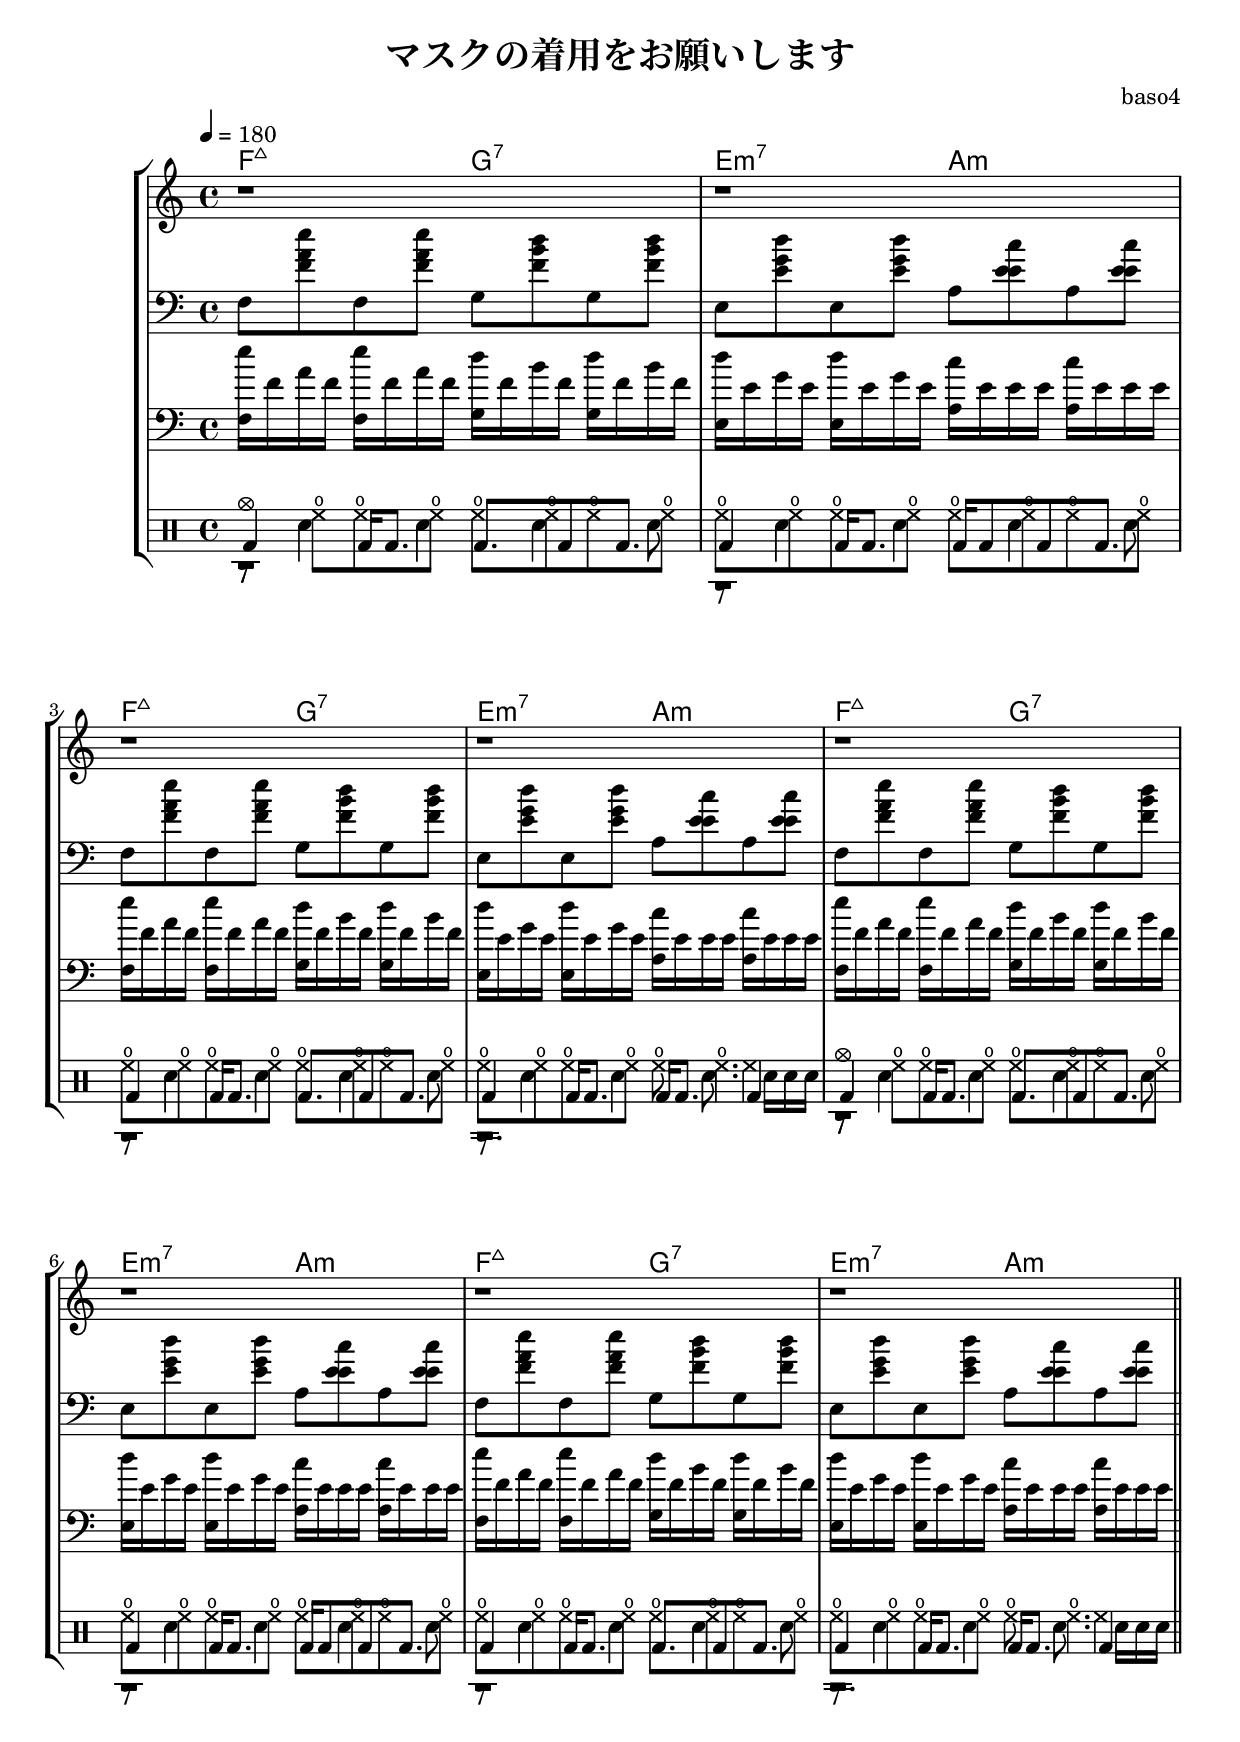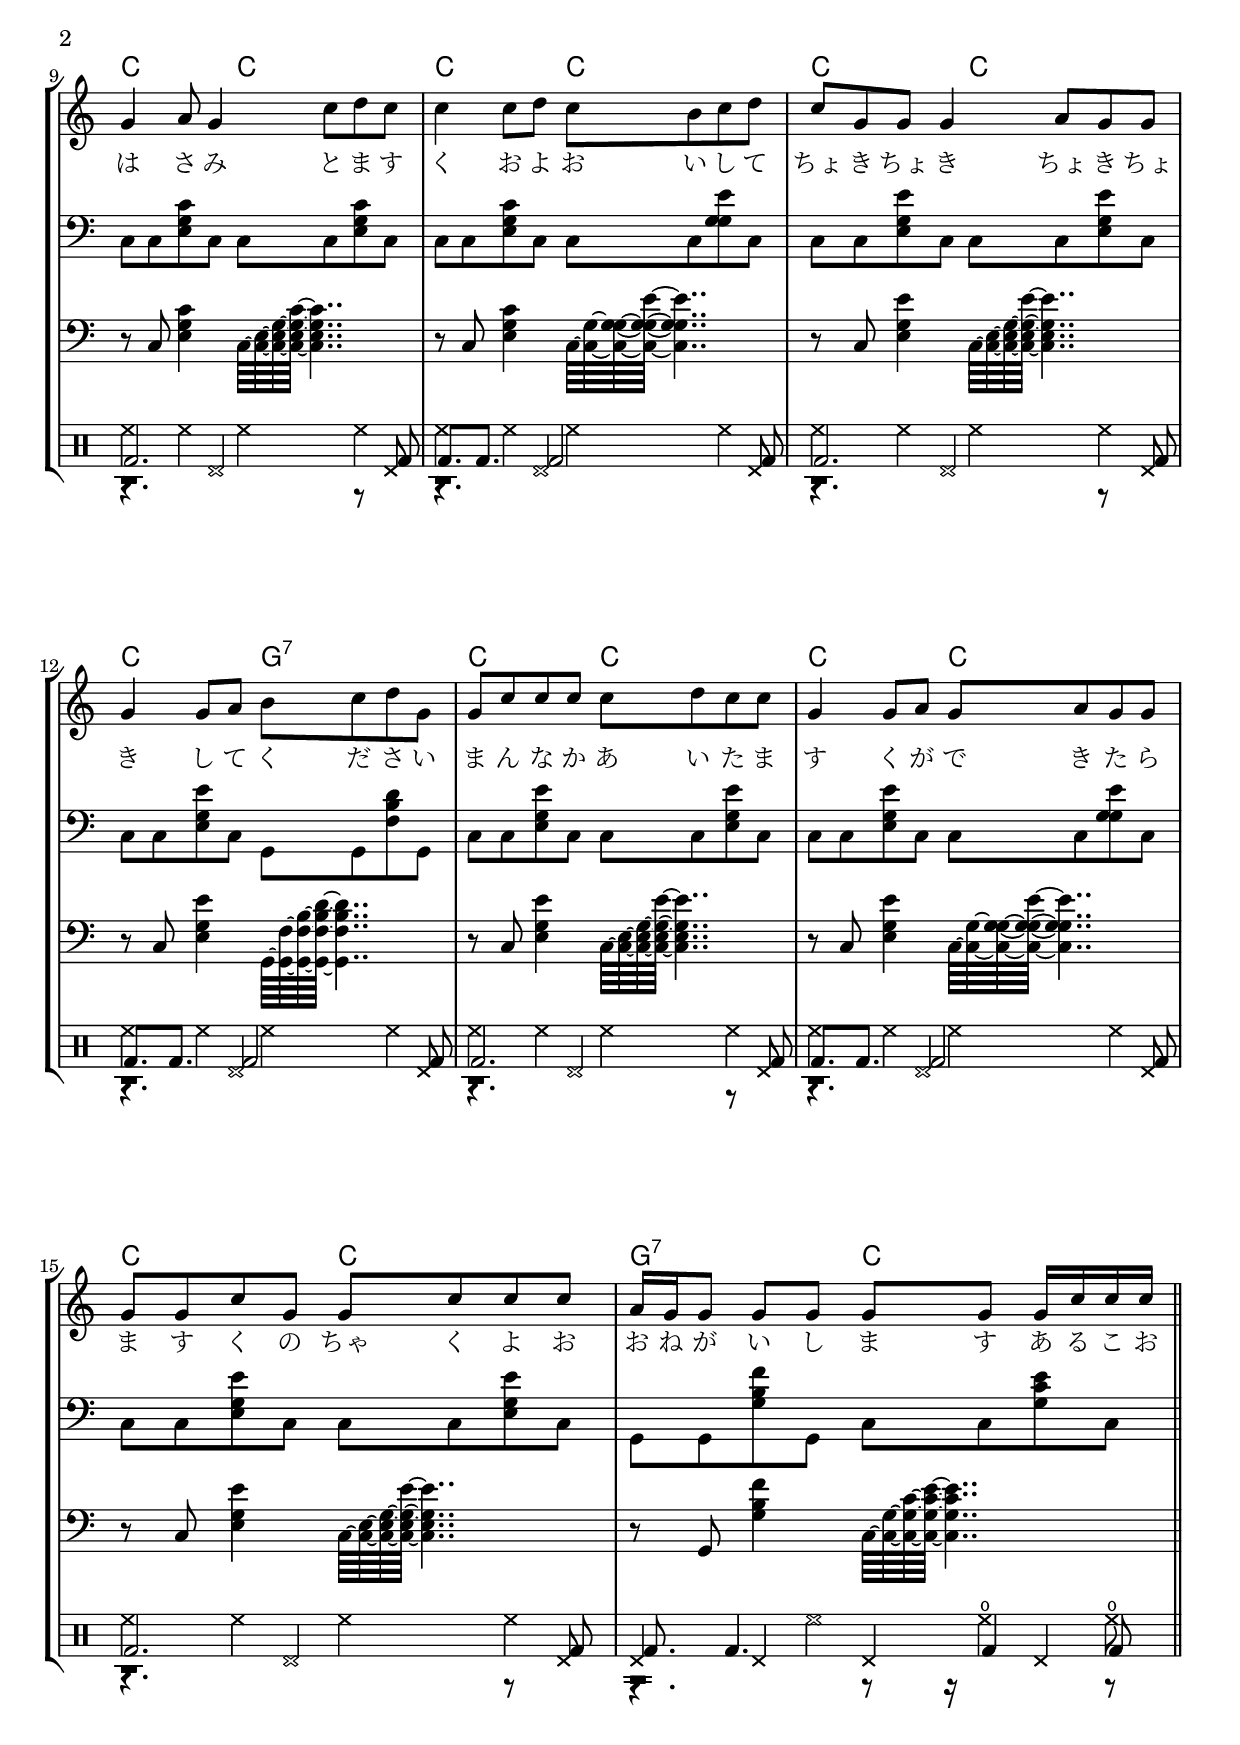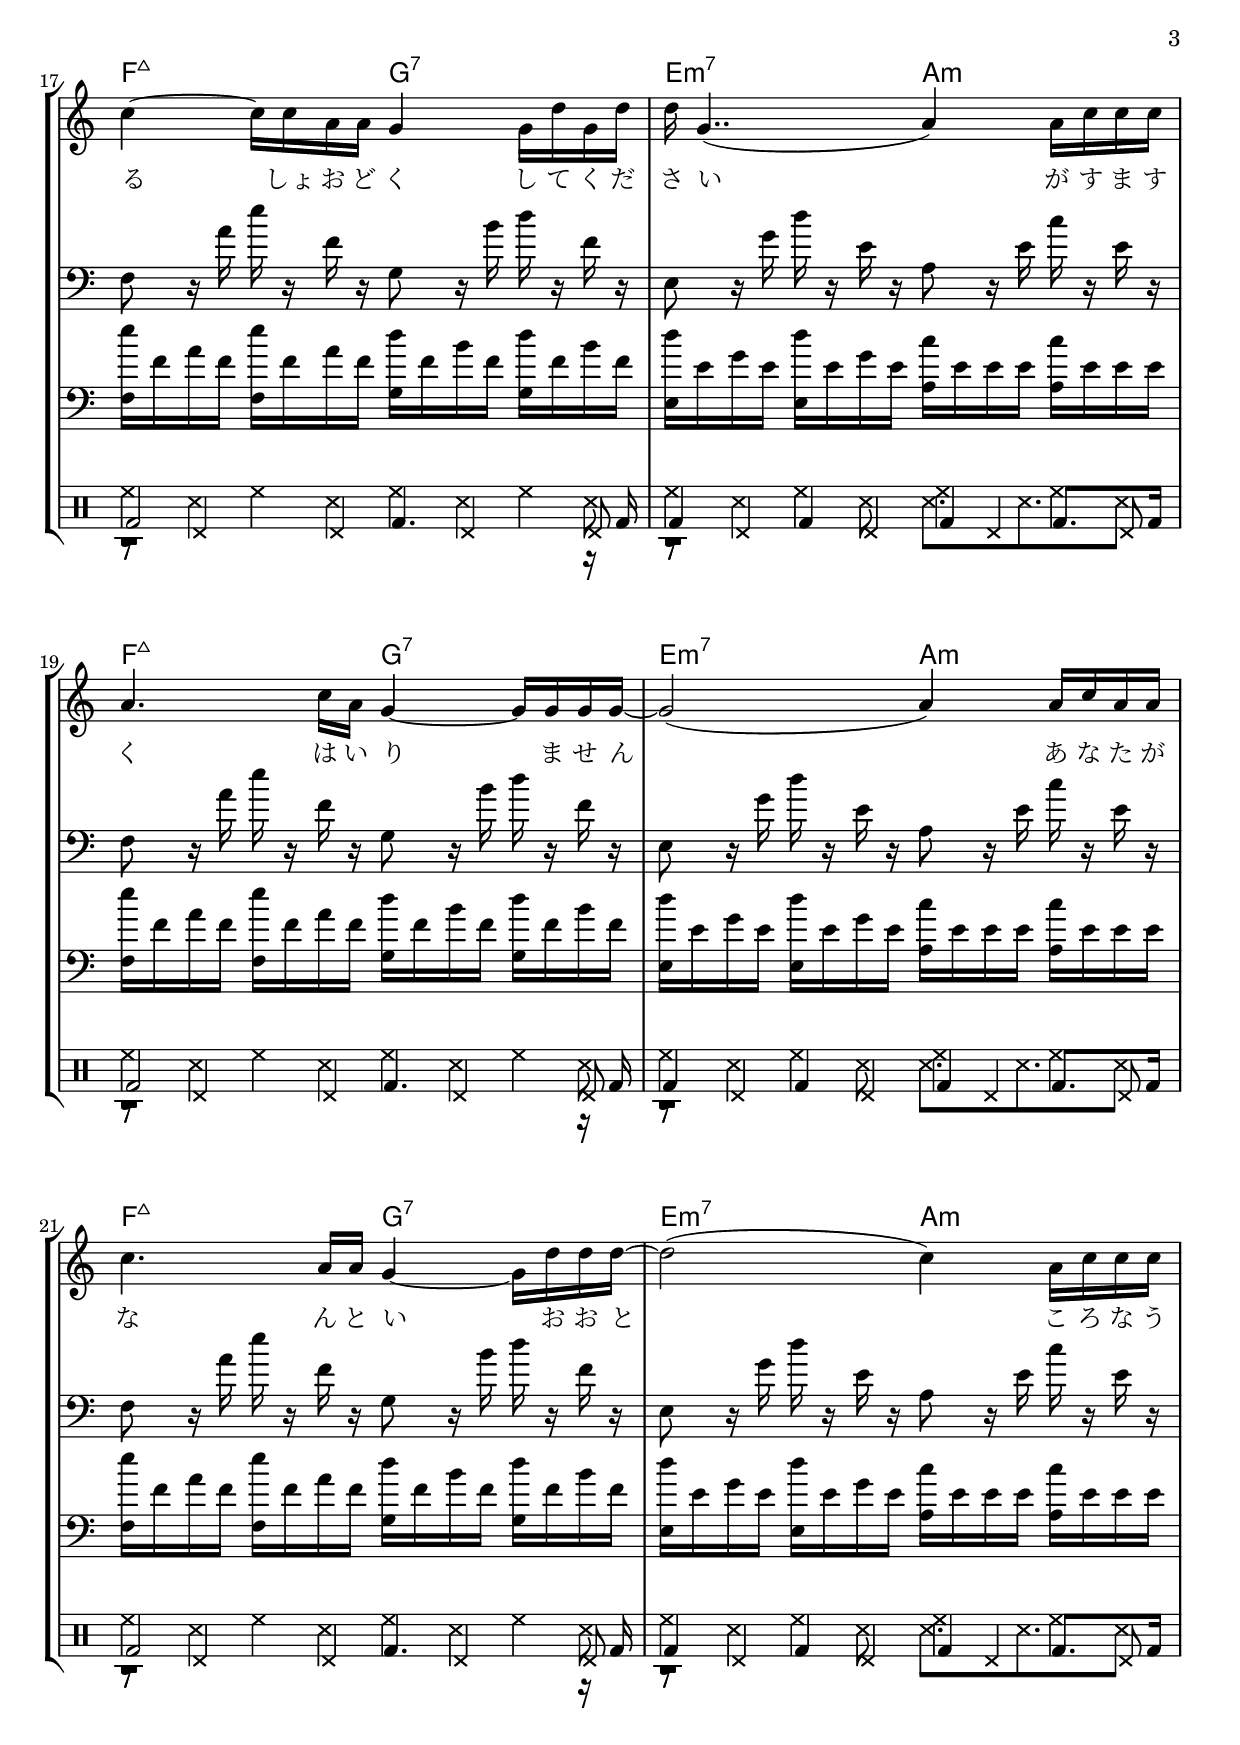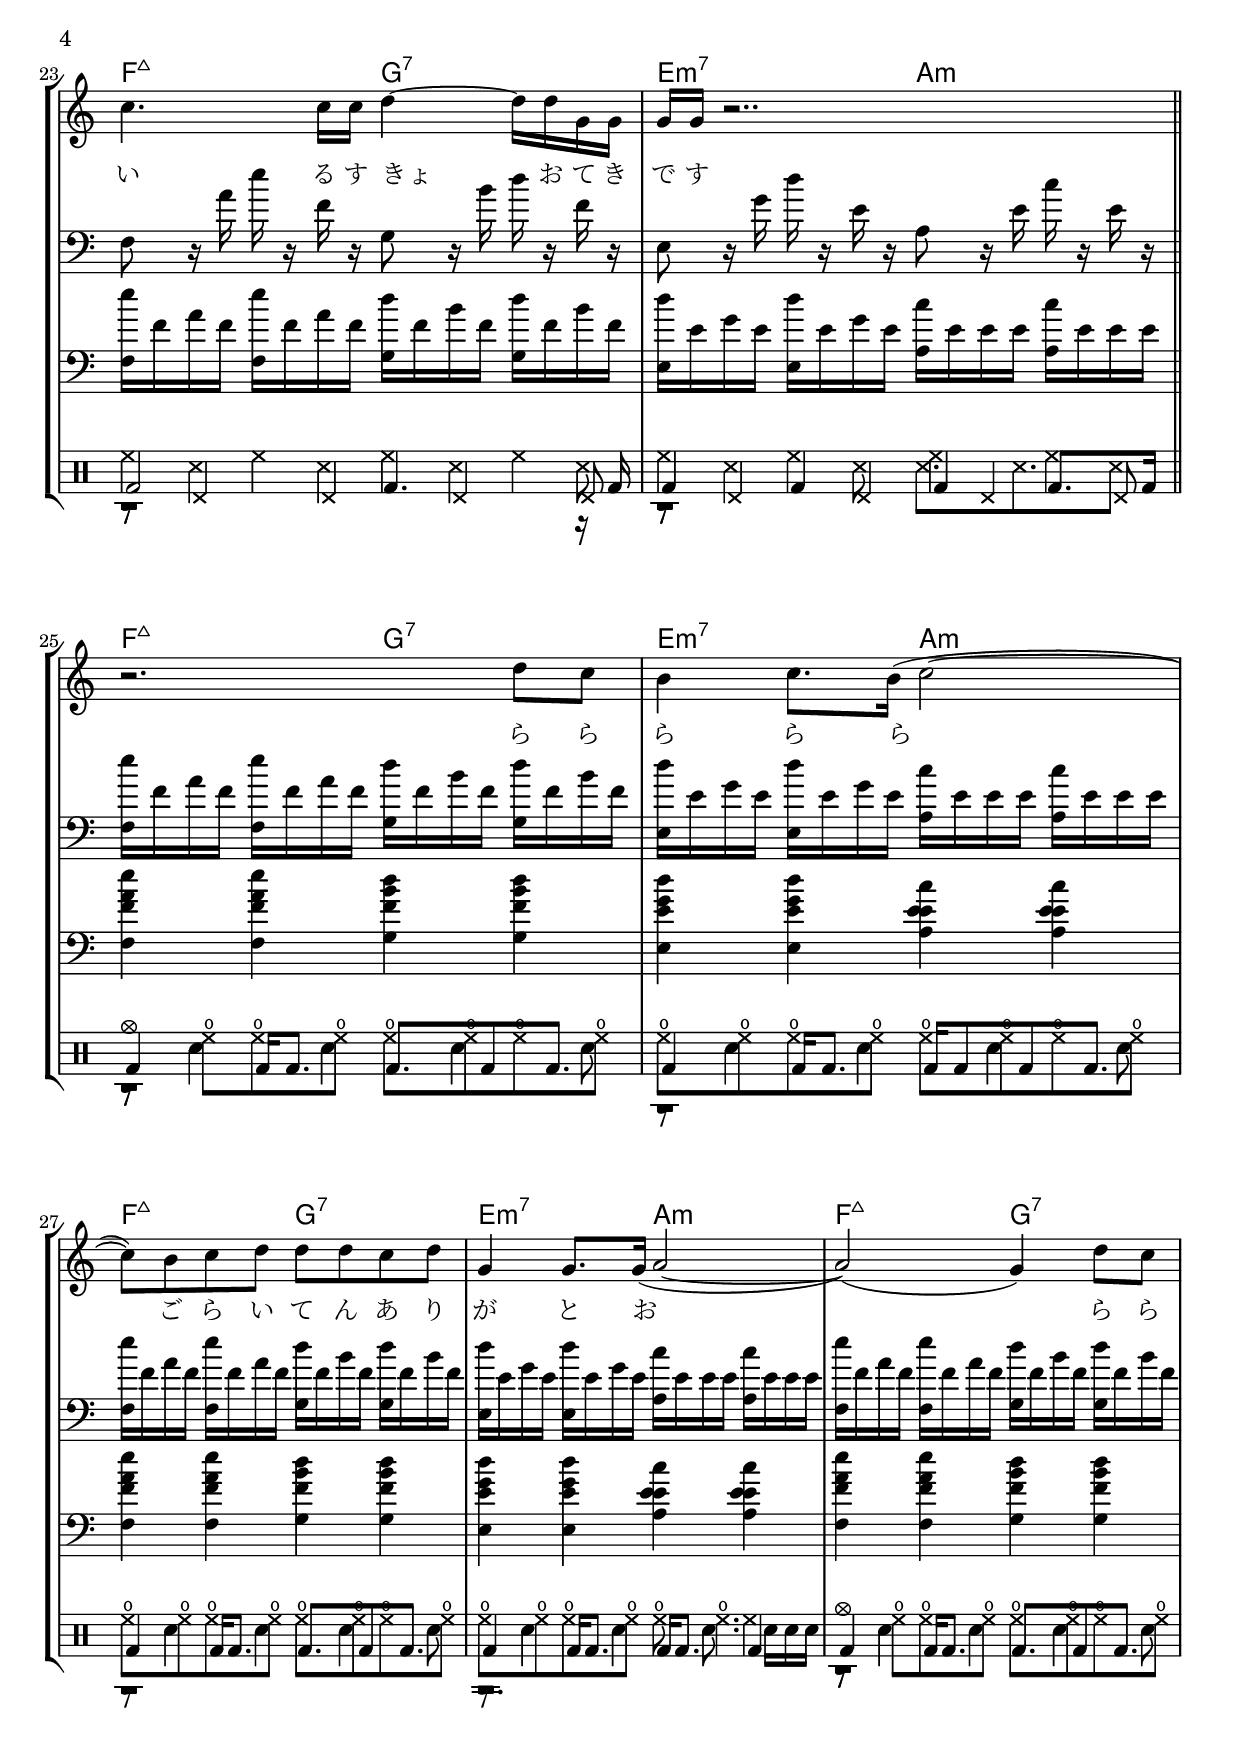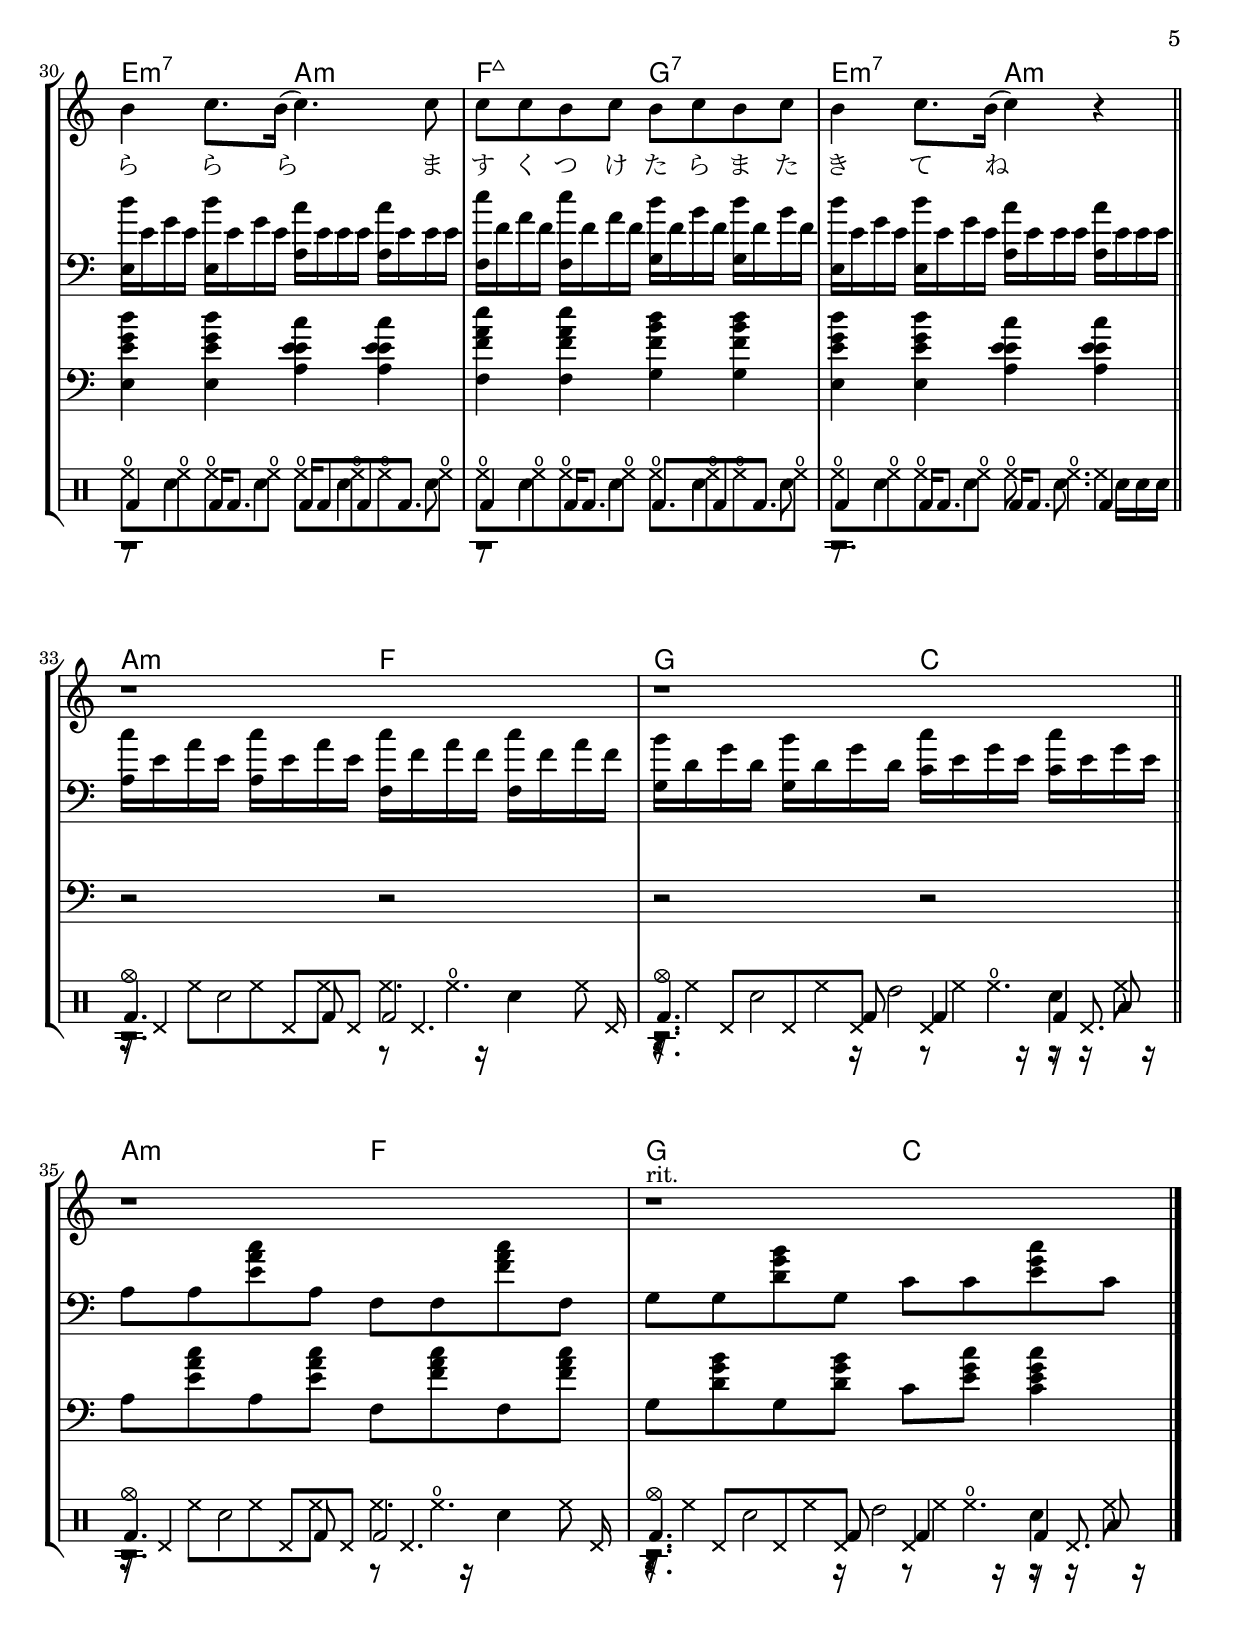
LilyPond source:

\version "2.12.1"

\header {
	title = \markup {マスクの着用をお願いします}
	composer = \markup \center-column {baso4}
}

harmony = \chordmode {
	f2:maj7 g:7 e:min7 a:m f:maj7 g:7 e:min7 a:m f:maj7 g:7 e:min7 a:m f:maj7 g:7 e:min7 a:m 

	c c c c c c c g:7 c c c c c c g:7 c 

	f:maj7 g:7 e:min7 a:m f:maj7 g:7 e:min7 a:m f:maj7 g:7 e:min7 a:m f:maj7 g:7 e:min7 a:m 

	f:maj7 g:7 e:min7 a:m f:maj7 g:7 e:min7 a:m f:maj7 g:7 e:min7 a:m f:maj7 g:7 e:min7 a:m 

	a:m f g c 

	a:m f g c 
}

melody = {
	\key c \major
	\tempo 4 = 180
	r1 | r1 | r1 | r1 | r1 | r1 | r1 | r1   
	\set Staff.midiInstrument = #"mmi0.42"
	 g'4  a'8  g'4  c''8  d''8  c''8 
	c''4  c''8  d''8  c''8  b'8  c''8  d''8 
	c''8  g'8  g'8  g'4  a'8  g'8  g'8 
	g'4  g'8  a'8  b'8  c''8  d''8  g'8 
	g'8  c''8  c''8  c''8  c''8  d''8  c''8  c''8 
	g'4  g'8  a'8  g'8  a'8  g'8  g'8 
	g'8  g'8  c''8  g'8  g'8  c''8  c''8  c''8 
	a'16  g'16  g'8  g'8  g'8  g'8  g'8  	\set Staff.midiInstrument = #"mmi0.42"
	g'16  c''16  c''16  c''16 
	c''4~c''16  c''16  a'16  a'16  g'4  g'16  d''16  g'16  d''16 
	d''16  g'4..  (a'4)  a'16  c''16  c''16  c''16 
	a'4.  c''16  a'16  g'4~g'16  g'16  g'16  g'16~ 
	g'2  (a'4)  a'16  c''16  a'16  a'16 
	c''4.  a'16  a'16  g'4~g'16  d''16  d''16  d''16~ 
	d''2  (c''4)  a'16  c''16  c''16  c''16 
	c''4.  c''16  c''16  d''4~d''16  d''16  g'16  g'16 
	g'16  g'16  	r2.. 	\set Staff.midiInstrument = #"mmi0.42"
	r2. d''8  c''8 
	b'4  c''8.  b'16  (c''2~ 
	c''8)  b'8  c''8  d''8  d''8  d''8  c''8  d''8 
	g'4  g'8.  g'16  (a'2~ 
	a'2)  (g'4)  d''8  c''8 
	b'4  c''8.  b'16  (c''4.)  c''8 
	c''8  c''8  b'8  c''8  b'8  c''8  b'8  c''8 
	b'4  c''8.  b'16  (c''4)  	r4 	r1 | r1   
	r1 | r1^"rit." \bar "|."
}

words = \lyricmode {
	
	は  さ  み  と  ま  す  く  お  よ  お  い  し  て  ちょ  き  ちょ  き  ちょ  き  ちょ  き  し  て  く  だ  さ  い  ま  ん  な  か  あ  い  た  ま  す  く  が  で  き  た  ら  ま  す  く  の  ちゃ  く  よ  お  お  ね  が  い  し  ま  す  
	あ  る  こ  お  る  しょ  お  ど  く  し  て  く  だ  さ  い  が  す  ま  す  く  は  い  り  ま  せ  ん  あ  な  た  が  な  ん  と  い  お  お  と  こ  ろ  な  う  い  る  す  きょ  お  て  き  で  す  
	ら  ら  ら  ら  ら  ご  ら  い  て  ん  あ  り  が  と  お  ら  ら  ら  ら  ら  ま  す  く  つ  け  た  ら  ま  た  き  て  ね  
	
	
}

tempochange = {
	\tempo 4 = 180
	r1 | r1 | r1 | r1 | r1 | r1 | r1 | r1 \bar "||"
	\tempo 4 = 180
	r1 | r1 | r1 | r1 | r1 | r1 | r1 | r1 \bar "||"
	\tempo 4 = 180
	r1 | r1 | r1 | r1 | r1 | r1 | r1 | r1 \bar "||"
	\tempo 4 = 180
	r1 | r1 | r1 | r1 | r1 | r1 | r1 | r1 \bar "||"
	\tempo 4 = 180
	r1 | r1 \bar "||"
	\tempo 4 = 180
	r1 | \tempo 4 = 135 r2 \tempo 4 = 120 r2 \bar "|."
}

mainacc = {
	\clef bass
	\set Staff.midiInstrument = #"Slap Bass 1"
	\key c \major
	\tempo 4 = 180
	f8 <f' a' e''> f <f' a' e''>
	g8 <f' b' d''> g <f' b' d''>
	e8 <e' g' d''> e <e' g' d''>
	a8 <e' e' c''> a <e' e' c''>
	f8 <f' a' e''> f <f' a' e''>
	g8 <f' b' d''> g <f' b' d''>
	e8 <e' g' d''> e <e' g' d''>
	a8 <e' e' c''> a <e' e' c''>
	f8 <f' a' e''> f <f' a' e''>
	g8 <f' b' d''> g <f' b' d''>
	e8 <e' g' d''> e <e' g' d''>
	a8 <e' e' c''> a <e' e' c''>
	f8 <f' a' e''> f <f' a' e''>
	g8 <f' b' d''> g <f' b' d''>
	e8 <e' g' d''> e <e' g' d''>
	a8 <e' e' c''> a <e' e' c''>
	\bar "||"

	\set Staff.midiInstrument = #"Acoustic grand"
	c8 c8 <e g c'>8 c8
	c8 c8 <e g c'>8 c8
	c8 c8 <e g c'>8 c8
	c8 c8 <g g e'>8 c8
	c8 c8 <e g e'>8 c8
	c8 c8 <e g e'>8 c8
	c8 c8 <e g e'>8 c8
	g,8 g,8 <f b d'>8 g,8
	c8 c8 <e g e'>8 c8
	c8 c8 <e g e'>8 c8
	c8 c8 <e g e'>8 c8
	c8 c8 <g g e'>8 c8
	c8 c8 <e g e'>8 c8
	c8 c8 <e g e'>8 c8
	g,8 g,8 <g b f'>8 g,8
	c8 c8 <g c' e'>8 c8
	\bar "||"

	\set Staff.midiInstrument = #"Acoustic grand"
	f8r16a'16e''16r16f'16r16
	g8r16b'16d''16r16f'16r16
	e8r16g'16d''16r16e'16r16
	a8r16e'16c''16r16e'16r16
	f8r16a'16e''16r16f'16r16
	g8r16b'16d''16r16f'16r16
	e8r16g'16d''16r16e'16r16
	a8r16e'16c''16r16e'16r16
	f8r16a'16e''16r16f'16r16
	g8r16b'16d''16r16f'16r16
	e8r16g'16d''16r16e'16r16
	a8r16e'16c''16r16e'16r16
	f8r16a'16e''16r16f'16r16
	g8r16b'16d''16r16f'16r16
	e8r16g'16d''16r16e'16r16
	a8r16e'16c''16r16e'16r16
	\bar "||"

	\set Staff.midiInstrument = #"Distorted Guitar"
	<f e''>16 f' a' f' <f e''> f' a' f'
	<g d''>16 f' b' f' <g d''> f' b' f'
	<e d''>16 e' g' e' <e d''> e' g' e'
	<a c''>16 e' e' e' <a c''> e' e' e'
	<f e''>16 f' a' f' <f e''> f' a' f'
	<g d''>16 f' b' f' <g d''> f' b' f'
	<e d''>16 e' g' e' <e d''> e' g' e'
	<a c''>16 e' e' e' <a c''> e' e' e'
	<f e''>16 f' a' f' <f e''> f' a' f'
	<g d''>16 f' b' f' <g d''> f' b' f'
	<e d''>16 e' g' e' <e d''> e' g' e'
	<a c''>16 e' e' e' <a c''> e' e' e'
	<f e''>16 f' a' f' <f e''> f' a' f'
	<g d''>16 f' b' f' <g d''> f' b' f'
	<e d''>16 e' g' e' <e d''> e' g' e'
	<a c''>16 e' e' e' <a c''> e' e' e'
	\bar "||"

	\set Staff.midiInstrument = #"Distorted Guitar"
	<a c''>16 e' a' e' <a c''> e' a' e'
	<f c''>16 f' a' f' <f c''> f' a' f'
	<g b'>16 d' g' d' <g b'> d' g' d'
	<c' c''>16 e' g' e' <c' c''> e' g' e'
	\bar "||"

	\set Staff.midiInstrument = #"Distorted Guitar"
	a8 a8 <e' a' c''>8 a8
	f8 f8 <f' a' c''>8 f8
	g8 g8 <d' g' b'>8 g8
	c'8 c'8 <e' g' c''>8 c'8
	\bar "|."
}

subacc = {
	\clef bass
	\set Staff.midiInstrument = #"Distorted Guitar"
	\key c \major
	\tempo 4 = 180
	<f e''>16 f' a' f' <f e''> f' a' f'
	<g d''>16 f' b' f' <g d''> f' b' f'
	<e d''>16 e' g' e' <e d''> e' g' e'
	<a c''>16 e' e' e' <a c''> e' e' e'
	<f e''>16 f' a' f' <f e''> f' a' f'
	<g d''>16 f' b' f' <g d''> f' b' f'
	<e d''>16 e' g' e' <e d''> e' g' e'
	<a c''>16 e' e' e' <a c''> e' e' e'
	<f e''>16 f' a' f' <f e''> f' a' f'
	<g d''>16 f' b' f' <g d''> f' b' f'
	<e d''>16 e' g' e' <e d''> e' g' e'
	<a c''>16 e' e' e' <a c''> e' e' e'
	<f e''>16 f' a' f' <f e''> f' a' f'
	<g d''>16 f' b' f' <g d''> f' b' f'
	<e d''>16 e' g' e' <e d''> e' g' e'
	<a c''>16 e' e' e' <a c''> e' e' e'
	\bar "||"

	\set Staff.midiInstrument = #"Electric Bass (finger)"
	r8 c8 <e g c'>4
	c64~ <c~ e~> <c~ e~ g~> <c e g c'>~ <c e g c'>4..
	r8 c8 <e g c'>4
	c64~ <c~ g~> <c~ g~ g~> <c g g e'>~ <c g g e'>4..
	r8 c8 <e g e'>4
	c64~ <c~ e~> <c~ e~ g~> <c e g e'>~ <c e g e'>4..
	r8 c8 <e g e'>4
	g,64~ <g,~ f~> <g,~ f~ b~> <g, f b d'>~ <g, f b d'>4..
	r8 c8 <e g e'>4
	c64~ <c~ e~> <c~ e~ g~> <c e g e'>~ <c e g e'>4..
	r8 c8 <e g e'>4
	c64~ <c~ g~> <c~ g~ g~> <c g g e'>~ <c g g e'>4..
	r8 c8 <e g e'>4
	c64~ <c~ e~> <c~ e~ g~> <c e g e'>~ <c e g e'>4..
	r8 g,8 <g b f'>4
	c64~ <c~ g~> <c~ g~ c'~> <c g c' e'>~ <c g c' e'>4..
	\bar "||"

	\set Staff.midiInstrument = #"Electric Bass (finger)"
	<f e''>16 f' a' f' <f e''> f' a' f'
	<g d''>16 f' b' f' <g d''> f' b' f'
	<e d''>16 e' g' e' <e d''> e' g' e'
	<a c''>16 e' e' e' <a c''> e' e' e'
	<f e''>16 f' a' f' <f e''> f' a' f'
	<g d''>16 f' b' f' <g d''> f' b' f'
	<e d''>16 e' g' e' <e d''> e' g' e'
	<a c''>16 e' e' e' <a c''> e' e' e'
	<f e''>16 f' a' f' <f e''> f' a' f'
	<g d''>16 f' b' f' <g d''> f' b' f'
	<e d''>16 e' g' e' <e d''> e' g' e'
	<a c''>16 e' e' e' <a c''> e' e' e'
	<f e''>16 f' a' f' <f e''> f' a' f'
	<g d''>16 f' b' f' <g d''> f' b' f'
	<e d''>16 e' g' e' <e d''> e' g' e'
	<a c''>16 e' e' e' <a c''> e' e' e'
	\bar "||"

	\set Staff.midiInstrument = #"Distorted Guitar"
	<f f' a' e''>4 <f f' a' e''>4
	<g f' b' d''>4 <g f' b' d''>4
	<e e' g' d''>4 <e e' g' d''>4
	<a e' e' c''>4 <a e' e' c''>4
	<f f' a' e''>4 <f f' a' e''>4
	<g f' b' d''>4 <g f' b' d''>4
	<e e' g' d''>4 <e e' g' d''>4
	<a e' e' c''>4 <a e' e' c''>4
	<f f' a' e''>4 <f f' a' e''>4
	<g f' b' d''>4 <g f' b' d''>4
	<e e' g' d''>4 <e e' g' d''>4
	<a e' e' c''>4 <a e' e' c''>4
	<f f' a' e''>4 <f f' a' e''>4
	<g f' b' d''>4 <g f' b' d''>4
	<e e' g' d''>4 <e e' g' d''>4
	<a e' e' c''>4 <a e' e' c''>4
	\bar "||"

	\set Staff.midiInstrument = #"Synth Bass 2"
	r2
	r2
	r2
	r2
	\bar "||"

	\set Staff.midiInstrument = #"Slap Bass 2"
	a8 <e' a' c''> a <e' a' c''>
	f8 <f' a' c''> f <f' a' c''>
	g8 <d' g' b'> g <d' g' b'>
	c'8 <e' g' c''>8 <c' e' g' c''>4
	\bar "|."
}

percA = {
	\drummode {
	cymc1  |r1  |r1  |r1  |cymc1  |r1  |r1  |r1  \bar "||"
	r1  |r1  |r1  |r1  |r1  |r1  |r1  |r2 r8 hho4 hho8  \bar "||"
	hh4 hh4 hh4 hh4  |hh4 hh4 hh4 hh4  |hh4 hh4 hh4 hh4  |hh4 hh4 hh4 hh4  |hh4 hh4 hh4 hh4  |hh4 hh4 hh4 hh4  |hh4 hh4 hh4 hh4  |hh4 hh4 hh4 hh4  \bar "||"
	cymc1  |r1  |r1  |r1  |cymc1  |r1  |r1  |r1  \bar "||"
	r2 r8 hho4.  |r2 r8 hho4.  \bar "||"
	r2 r8 hho4.  |r2 r8 hho4.  \bar "|."
	}
}

percB = {
	\drummode {
	r8 hho8 hho8 hho8 hho8 hho8 hho8 hho8  |hho8 hho8 hho8 hho8 hho8 hho8 hho8 hho8  |hho8 hho8 hho8 hho8 hho8 hho8 hho8 hho8  |hho8 hho8 hho8 hho8 hho8 hho4.  |r8 hho8 hho8 hho8 hho8 hho8 hho8 hho8  |hho8 hho8 hho8 hho8 hho8 hho8 hho8 hho8  |hho8 hho8 hho8 hho8 hho8 hho8 hho8 hho8  |hho8 hho8 hho8 hho8 hho8 hho4.  \bar "||"
	r4. hhp2 hhp8  |r4. hhp2 hhp8  |r4. hhp2 hhp8  |r4. hhp2 hhp8  |r4. hhp2 hhp8  |r4. hhp2 hhp8  |r4. hhp2 hhp8  |hhp4 hhp4 hhp4 hhp4  \bar "||"
	r8 ss4 ss4 ss4 ss8  |r8 ss4 ss8 ss8. ss8. ss8  |r8 ss4 ss4 ss4 ss8  |r8 ss4 ss8 ss8. ss8. ss8  |r8 ss4 ss4 ss4 ss8  |r8 ss4 ss8 ss8. ss8. ss8  |r8 ss4 ss4 ss4 ss8  |r8 ss4 ss8 ss8. ss8. ss8  \bar "||"
	r8 hho8 hho8 hho8 hho8 hho8 hho8 hho8  |hho8 hho8 hho8 hho8 hho8 hho8 hho8 hho8  |hho8 hho8 hho8 hho8 hho8 hho8 hho8 hho8  |hho8 hho8 hho8 hho8 hho8 hho4.  |r8 hho8 hho8 hho8 hho8 hho8 hho8 hho8  |hho8 hho8 hho8 hho8 hho8 hho8 hho8 hho8  |hho8 hho8 hho8 hho8 hho8 hho8 hho8 hho8  |hho8 hho8 hho8 hho8 hho8 hho4.  \bar "||"
	r8 hh8 hh8 hh8 hh4. hh8  |r16 hh4 hh4 hh4 r16 hh8  \bar "||"
	r8 hh8 hh8 hh8 hh4. hh8  |r16 hh4 hh4 hh4 r16 hh8  \bar "|."
	}
}

percC = {
	\drummode {
	r1  |r1  |r1  |r2. hh4  |r1  |r1  |r1  |r2. hh4  \bar "||"
	hh4 hh4 hh4 hh4  |hh4 hh4 hh4 hh4  |hh4 hh4 hh4 hh4  |hh4 hh4 hh4 hh4  |hh4 hh4 hh4 hh4  |hh4 hh4 hh4 hh4  |hh4 hh4 hh4 hh4  |r4. hh2 r8  \bar "||"
	r8 hhp4 hhp4 hhp4 hhp8  |r8 hhp4 hhp4 hhp4 hhp8  |r8 hhp4 hhp4 hhp4 hhp8  |r8 hhp4 hhp4 hhp4 hhp8  |r8 hhp4 hhp4 hhp4 hhp8  |r8 hhp4 hhp4 hhp4 hhp8  |r8 hhp4 hhp4 hhp4 hhp8  |r8 hhp4 hhp4 hhp4 hhp8  \bar "||"
	r1  |r1  |r1  |r2. hh4  |r1  |r1  |r1  |r2. hh4  \bar "||"
	r16 hhp4 hhp8 hhp8 hhp4. hhp16  |r8 hhp8 hhp8 hhp8 hhp4 r16 hhp8.  \bar "||"
	r16 hhp4 hhp8 hhp8 hhp4. hhp16  |r8 hhp8 hhp8 hhp8 hhp4 r16 hhp8.  \bar "|."
	}
}

percD = {
	\drummode {
	r8 sn4 sn4 sn4 sn8  |r8 sn4 sn4 sn4 sn8  |r8 sn4 sn4 sn4 sn8  |r8 sn4 sn4 sn8. sn16 sn16 sn16  |r8 sn4 sn4 sn4 sn8  |r8 sn4 sn4 sn4 sn8  |r8 sn4 sn4 sn4 sn8  |r8 sn4 sn4 sn8. sn16 sn16 sn16  \bar "||"
	bd2. r8 bd8  |bd8. bd8. bd2 bd8  |bd2. r8 bd8  |bd8. bd8. bd2 bd8  |bd2. r8 bd8  |bd8. bd8. bd2 bd8  |bd2. r8 bd8  |bd8. bd4. r16 bd4 bd8  \bar "||"
	bd2 bd4. r16 bd16  |bd4 bd4 bd4 bd8. bd16  |bd2 bd4. r16 bd16  |bd4 bd4 bd4 bd8. bd16  |bd2 bd4. r16 bd16  |bd4 bd4 bd4 bd8. bd16  |bd2 bd4. r16 bd16  |bd4 bd4 bd4 bd8. bd16  \bar "||"
	r8 sn4 sn4 sn4 sn8  |r8 sn4 sn4 sn4 sn8  |r8 sn4 sn4 sn4 sn8  |r8 sn4 sn4 sn8. sn16 sn16 sn16  |r8 sn4 sn4 sn4 sn8  |r8 sn4 sn4 sn4 sn8  |r8 sn4 sn4 sn4 sn8  |r8 sn4 sn4 sn8. sn16 sn16 sn16  \bar "||"
	r8. sn2 r16 sn4  |r8. sn2 r16 sn4  \bar "||"
	r8. sn2 r16 sn4  |r8. sn2 r16 sn4  \bar "|."
	}
}

percE = {
	\drummode {
	bd4 bd16 bd8. bd8. bd8 bd8.  |bd4 bd16 bd8. bd16 bd8 bd8 bd8.  |bd4 bd16 bd8. bd8. bd8 bd8.  |bd4 bd16 bd8. bd16 bd8. bd4  |bd4 bd16 bd8. bd8. bd8 bd8.  |bd4 bd16 bd8. bd16 bd8 bd8 bd8.  |bd4 bd16 bd8. bd8. bd8 bd8.  |bd4 bd16 bd8. bd16 bd8. bd4  \bar "||"
	r1 | r1 | r1 | r1 | r1 | r1 | r1 | r1 \bar "||"
	r1 | r1 | r1 | r1 | r1 | r1 | r1 | r1 \bar "||"
	bd4 bd16 bd8. bd8. bd8 bd8.  |bd4 bd16 bd8. bd16 bd8 bd8 bd8.  |bd4 bd16 bd8. bd8. bd8 bd8.  |bd4 bd16 bd8. bd16 bd8. bd4  |bd4 bd16 bd8. bd8. bd8 bd8.  |bd4 bd16 bd8. bd16 bd8 bd8 bd8.  |bd4 bd16 bd8. bd8. bd8 bd8.  |bd4 bd16 bd8. bd16 bd8. bd4  \bar "||"
	bd4. bd8 bd2  |bd4. bd8 bd4 bd4  \bar "||"
	bd4. bd8 bd2  |bd4. bd8 bd4 bd4  \bar "|."
	}
}

percF = {
	\drummode {
	r1 | r1 | r1 | r1 | r1 | r1 | r1 | r1 \bar "||"
	r1 | r1 | r1 | r1 | r1 | r1 | r1 | r1 \bar "||"
	r1 | r1 | r1 | r1 | r1 | r1 | r1 | r1 \bar "||"
	r1 | r1 | r1 | r1 | r1 | r1 | r1 | r1 \bar "||"
	cymc1  |cymc1  \bar "||"
	cymc1  |cymc1  \bar "|."
	}
}

percG = {
	\drummode {
	r1 | r1 | r1 | r1 | r1 | r1 | r1 | r1 \bar "||"
	r1 | r1 | r1 | r1 | r1 | r1 | r1 | r1 \bar "||"
	r1 | r1 | r1 | r1 | r1 | r1 | r1 | r1 \bar "||"
	r1 | r1 | r1 | r1 | r1 | r1 | r1 | r1 \bar "||"
	r1 |r4. r16 tommh2 r16  \bar "||"
	r1 |r4. r16 tommh2 r16  \bar "|."
	}
}

percH = {
	\drummode {
	r1 | r1 | r1 | r1 | r1 | r1 | r1 | r1 \bar "||"
	r1 | r1 | r1 | r1 | r1 | r1 | r1 | r1 \bar "||"
	r1 | r1 | r1 | r1 | r1 | r1 | r1 | r1 \bar "||"
	r1 | r1 | r1 | r1 | r1 | r1 | r1 | r1 \bar "||"
	r1 |r2. r8 toml8  \bar "||"
	r1 |r2. r8 toml8  \bar "|."
	}
}

\score {
	<<
		\new StaffGroup <<
			\new ChordNames {\harmony}
			\new Voice = "melody" {\melody}
			\new Lyrics \lyricsto "melody" \words
			\new Staff = "mainacc" {\mainacc}
			\new Staff = "subacc" {\subacc}
			\new DrumStaff <<
				\new DrumVoice {\percA}
				\new DrumVoice {\percB}
				\new DrumVoice {\percC}
				\new DrumVoice {\percD}
				\new DrumVoice {\percE}
				\new DrumVoice {\percF}
				\new DrumVoice {\percG}
				\new DrumVoice {\percH}
			>>
		>>
	>>
	\layout { }
}
